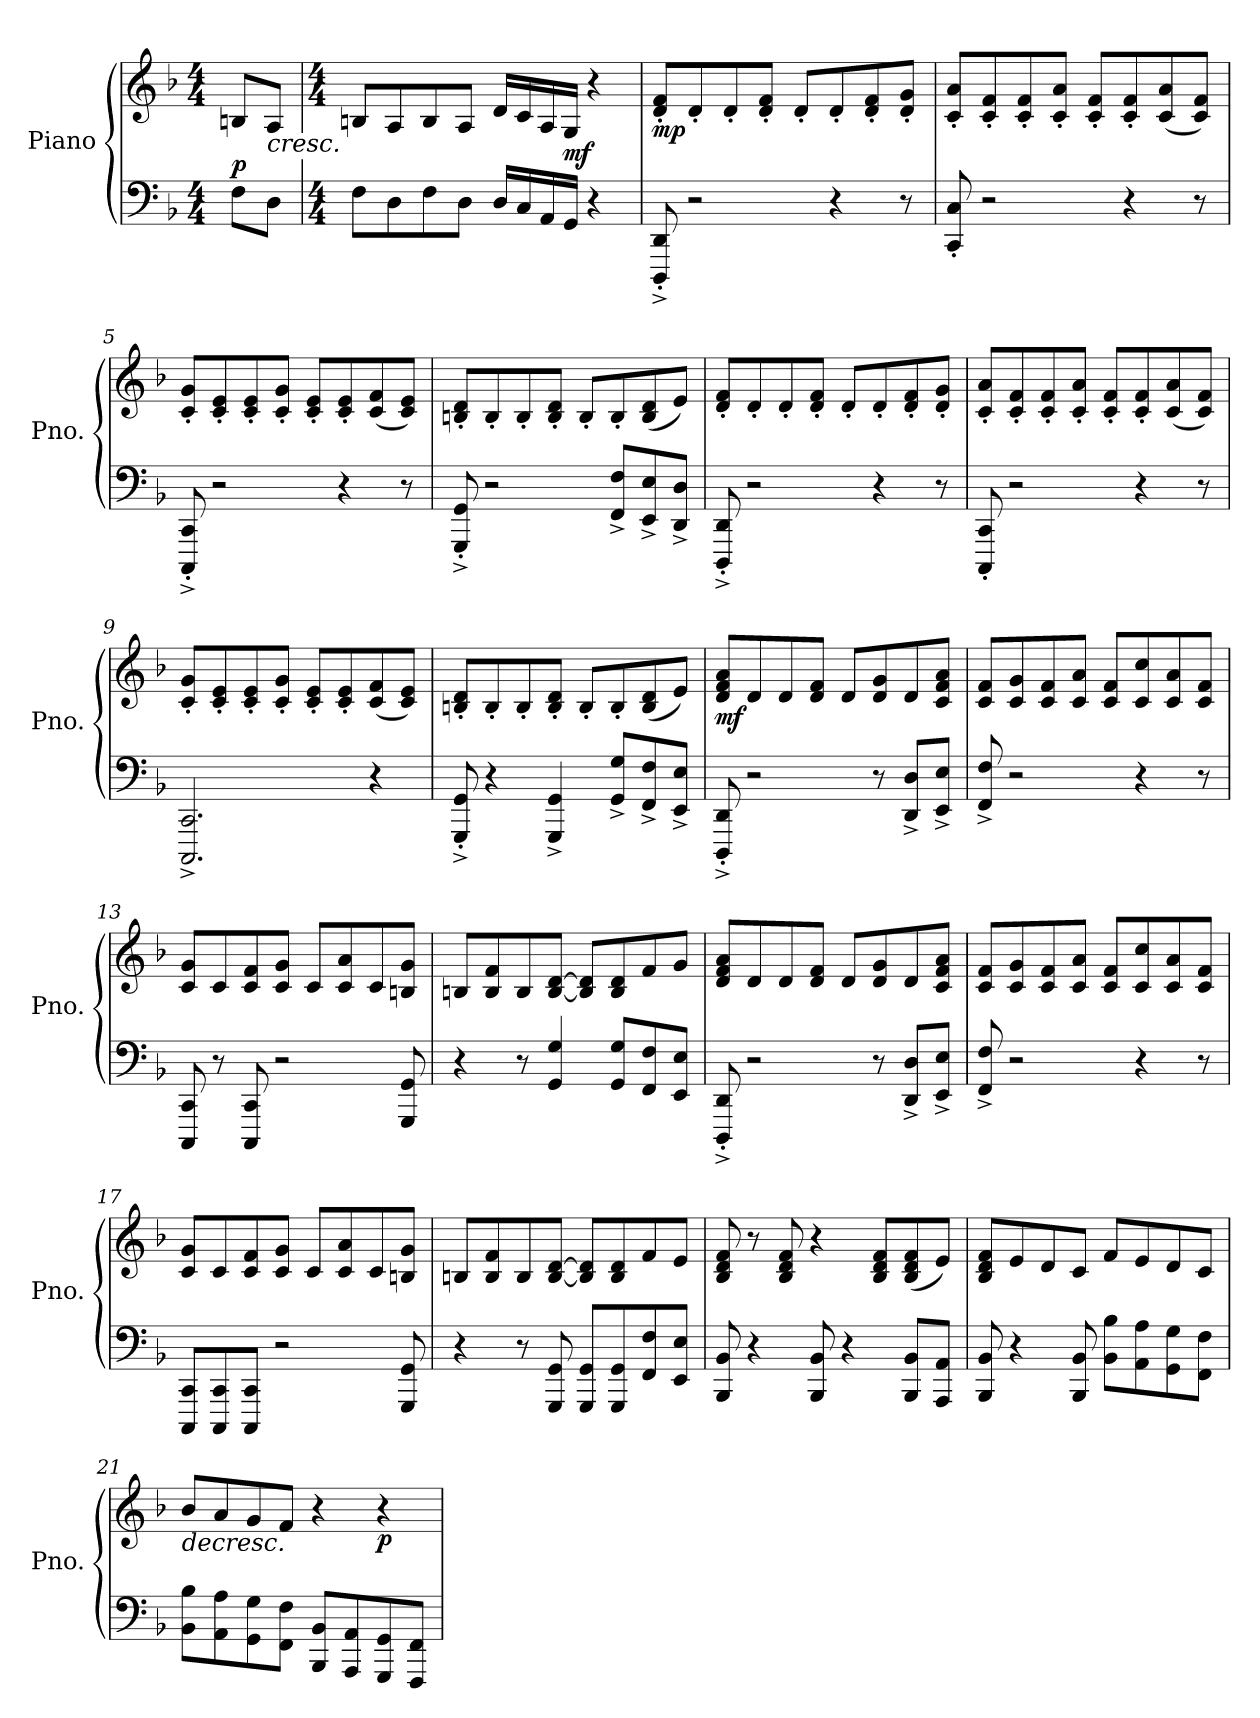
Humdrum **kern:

**kern	**kern	**dynam
*part1	*part1	*part1
*staff2	*staff1	*staff1/2
*I"Piano	*	*
*I'Pno.	*	*
*clefF4	*clefG2	*
*k[b-]	*k[b-]	*
*M4/4	*M4/4	*
*MM163	*MM163	*
=1	=1	=1
!	!	!LO:DY:a=2
8F\L	8Bn/L	p
!	!	!LO:HP:b
8D\J	8A/J	<
=2	=2	=2
*M4/4	*M4/4	*
8F\L	8Bn/L	.
8D\	8A/	.
8F\	8B/	.
8D\J	8A/J	.
16D/LL	16d/LL	.
16C/	16c/	.
16AA/	16A/	.
!	!	!LO:DY:a=2
16GG/JJ	16G/JJ	mf
4r	4r	[
=3	=3	=3
*	*MM153	*
!	!	!LO:DY:b
8DDD/^' 8DD/^'	8d/' 8f/'L	mp
2r	8d'/	.
.	8d'/	.
.	8d/' 8f/'J	.
.	8d'/L	.
4r	8d'/	.
.	8d/' 8f/'	.
8r	8d/' 8g/'J	.
=4	=4	=4
8CC/' 8C/'	8c/' 8a/'L	.
2r	8c/' 8f/'	.
.	8c/' 8f/'	.
.	8c/' 8a/'J	.
.	8c/' 8f/'L	.
4r	8c/' 8f/'	.
.	(>8c/ 8a/	.
8r	8c/ 8f/J)	.
!!LO:LB:g=z
=5	=5	=5
8CCC/'^ 8CC/'^	8c/' 8g/'L	.
2r	8c/' 8e/'	.
.	8c/' 8e/'	.
.	8c/' 8g/'J	.
.	8c/' 8e/'L	.
4r	8c/' 8e/'	.
.	(>8c/ 8f/	.
8r	8c/ 8e/J)	.
=6	=6	=6
8GGG/'^ 8GG/'^	8Bn/' 8d/'L	.
2r	8B'/	.
.	8B'/	.
.	8B/' 8d/'J	.
.	8B'/L	.
8FF/^ 8F/^L	8B'/	.
8EE/^ 8E/^	(>8B/ 8d/	.
8DD/^ 8D/^J	8e/J)	.
=7	=7	=7
8DDD/^' 8DD/^'	8d/' 8f/'L	.
2r	8d'/	.
.	8d'/	.
.	8d/' 8f/'J	.
.	8d'/L	.
4r	8d'/	.
.	8d/' 8f/'	.
8r	8d/' 8g/'J	.
=8	=8	=8
8CCC/' 8CC/'	8c/' 8a/'L	.
2r	8c/' 8f/'	.
.	8c/' 8f/'	.
.	8c/' 8a/'J	.
.	8c/' 8f/'L	.
4r	8c/' 8f/'	.
.	(>8c/ 8a/	.
8r	8c/ 8f/J)	.
!!LO:LB:g=z
=9	=9	=9
2.CCC/^ 2.CC/^	8c/' 8g/'L	.
.	8c/' 8e/'	.
.	8c/' 8e/'	.
.	8c/' 8g/'J	.
.	8c/' 8e/'L	.
.	8c/' 8e/'	.
4r	(>8c/ 8f/	.
.	8c/ 8e/J)	.
=10	=10	=10
8GGG/'^ 8GG/'^	8Bn/' 8d/'L	.
4r	8B'/	.
.	8B'/	.
4GGG/^ 4GG/^	8B/' 8d/'J	.
.	8B'/L	.
8GG/^ 8G/^L	8B'/	.
8FF/^ 8F/^	(>8B/ 8d/	.
8EE/^ 8E/^J	8e/J)	.
=11	=11	=11
!	!	!LO:DY:b
8DDD/^' 8DD/^'	8d/ 8f/ 8a/L	mf
2r	8d/	.
.	8d/	.
.	8d/ 8f/J	.
.	8d/L	.
8r	8d/ 8g/	.
8DD/^ 8D/^L	8d/	.
8EE/^ 8E/^J	8c/ 8f/ 8a/J	.
=12	=12	=12
8FF/^ 8F/^	8c/ 8f/L	.
2r	8c/ 8g/	.
.	8c/ 8f/	.
.	8c/ 8a/J	.
.	8c/ 8f/L	.
4r	8c/ 8cc/	.
.	8c/ 8a/	.
8r	8c/ 8f/J	.
!!LO:LB:g=z
=13	=13	=13
8CCC/ 8CC/	8c/ 8g/L	.
8r	8c/	.
8CCC/ 8CC/	8c/ 8f/	.
2r	8c/ 8g/J	.
.	8c/L	.
.	8c/ 8a/	.
.	8c/	.
8GGG/ 8GG/	8Bn/ 8g/J	.
=14	=14	=14
4r	8Bn/L	.
.	8B/ 8f/	.
8r	8B/	.
4GG/ 4G/	[8B/ [8d/J	.
.	8B/] 8d/]L	.
8GG/ 8G/L	8B/ 8d/	.
8FF/ 8F/	8f/	.
8EE/ 8E/J	8g/J	.
=15	=15	=15
8DDD/^' 8DD/^'	8d/ 8f/ 8a/L	.
2r	8d/	.
.	8d/	.
.	8d/ 8f/J	.
.	8d/L	.
8r	8d/ 8g/	.
8DD/^ 8D/^L	8d/	.
8EE/^ 8E/^J	8c/ 8f/ 8a/J	.
=16	=16	=16
8FF/^ 8F/^	8c/ 8f/L	.
2r	8c/ 8g/	.
.	8c/ 8f/	.
.	8c/ 8a/J	.
.	8c/ 8f/L	.
4r	8c/ 8cc/	.
.	8c/ 8a/	.
8r	8c/ 8f/J	.
!!LO:LB:g=z
=17	=17	=17
8CCC/ 8CC/L	8c/ 8g/L	.
8CCC/ 8CC/	8c/	.
8CCC/ 8CC/J	8c/ 8f/	.
2r	8c/ 8g/J	.
.	8c/L	.
.	8c/ 8a/	.
.	8c/	.
8GGG/ 8GG/	8Bn/ 8g/J	.
=18	=18	=18
4r	8Bn/L	.
.	8B/ 8f/	.
8r	8B/	.
8GGG/ 8GG/	[8B/ [8d/J	.
8GGG/ 8GG/L	8B/] 8d/]L	.
8GGG/ 8GG/	8B/ 8d/	.
8FF/ 8F/	8f/	.
8EE/ 8E/J	8e/J	.
=19	=19	=19
8BBB-/ 8BB-/	8B-/ 8d/ 8f/	.
4r	8r	.
.	8B-/ 8d/ 8f/	.
8BBB-/ 8BB-/	4r	.
4r	.	.
.	8B-/ 8d/ 8f/L	.
8BBB-/ 8BB-/L	(>8B-/ 8d/ 8f/	.
8AAA/ 8AA/J	8e/J)	.
=20	=20	=20
8BBB-/ 8BB-/	8B-/ 8d/ 8f/L	.
4r	8e/	.
.	8d/	.
8BBB-/ 8BB-/	8c/J	.
8BB-\ 8B-\L	8f/L	.
8AA\ 8A\	8e/	.
8GG\ 8G\	8d/	.
8FF\ 8F\J	8c/J	.
!!LO:PB:g=z
=21	=21	=21
!	!	!LO:HP:b
8BB-\ 8B-\L	8b-/L	>
8AA\ 8A\	8a/	.
8GG\ 8G\	8g/	.
8FF\ 8F\J	8f/J	.
8BBB-/ 8BB-/L	4r	.
8AAA/ 8AA/	.	.
!	!	!LO:DY:b
8GGG/ 8GG/	4r	p
8FFF/ 8FF/J	.	.
.	.	]
=	=	=
*-	*-	*-
